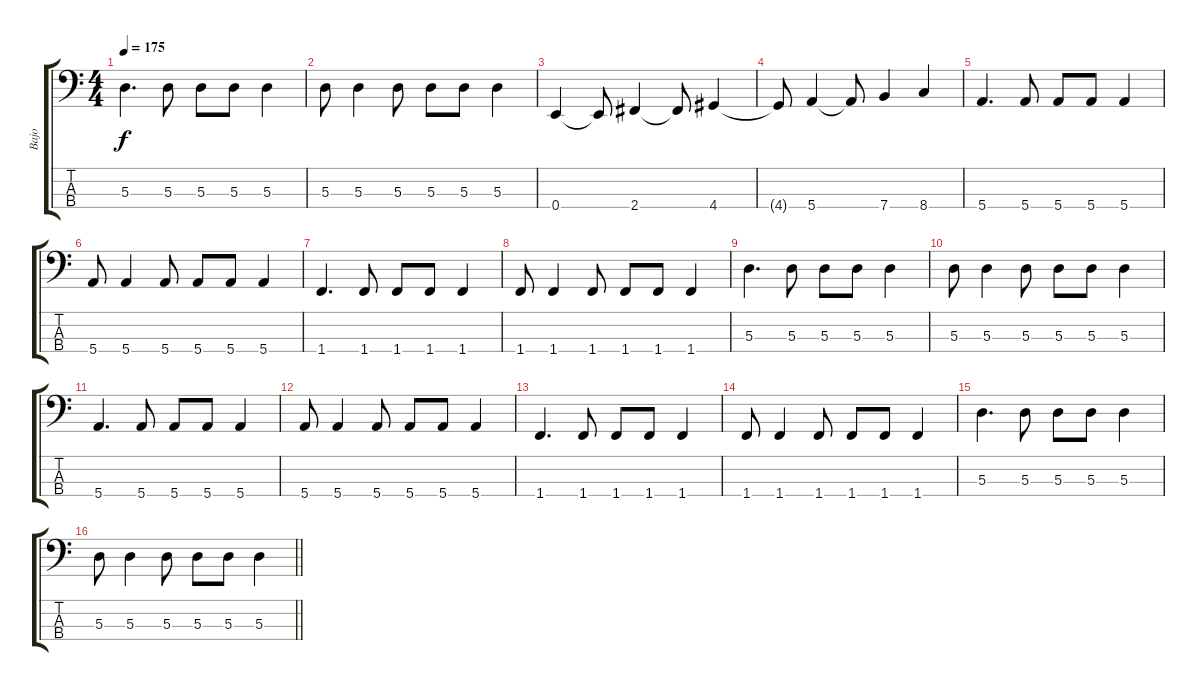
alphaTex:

\track ("Bajo" "Bajo") {instrument electricbassfinger}
\staff {score tabs}
\tuning (G2 D2 A1 E1) {hide}
\ts (4 4)
\tempo 175
\clef f4
\ks c
5.3.4{d dy f} 5.3.8 5.3.8 5.3.8 5.3.4 |
5.3.8 5.3.4 5.3.8 5.3.8 5.3.8 5.3.4 |
0.4.4 0.4{t}.8 2.4.4 2.4{t}.8 4.4.4 |
4.4{t}.8 5.4.4 5.4{t}.8 7.4.4 8.4.4 |
5.4.4{d} 5.4.8 5.4.8 5.4.8 5.4.4 |
5.4.8 5.4.4 5.4.8 5.4.8 5.4.8 5.4.4 |
1.4.4{d} 1.4.8 1.4.8 1.4.8 1.4.4 |
1.4.8 1.4.4 1.4.8 1.4.8 1.4.8 1.4.4 |
5.3.4{d} 5.3.8 5.3.8 5.3.8 5.3.4 |
5.3.8 5.3.4 5.3.8 5.3.8 5.3.8 5.3.4 |
5.4.4{d} 5.4.8 5.4.8 5.4.8 5.4.4 |
5.4.8 5.4.4 5.4.8 5.4.8 5.4.8 5.4.4 |
1.4.4{d} 1.4.8 1.4.8 1.4.8 1.4.4 |
1.4.8 1.4.4 1.4.8 1.4.8 1.4.8 1.4.4 |
5.3.4{d} 5.3.8 5.3.8 5.3.8 5.3.4 |
\barLineRight lightlight
5.3.8 5.3.4 5.3.8 5.3.8 5.3.8 5.3.4
